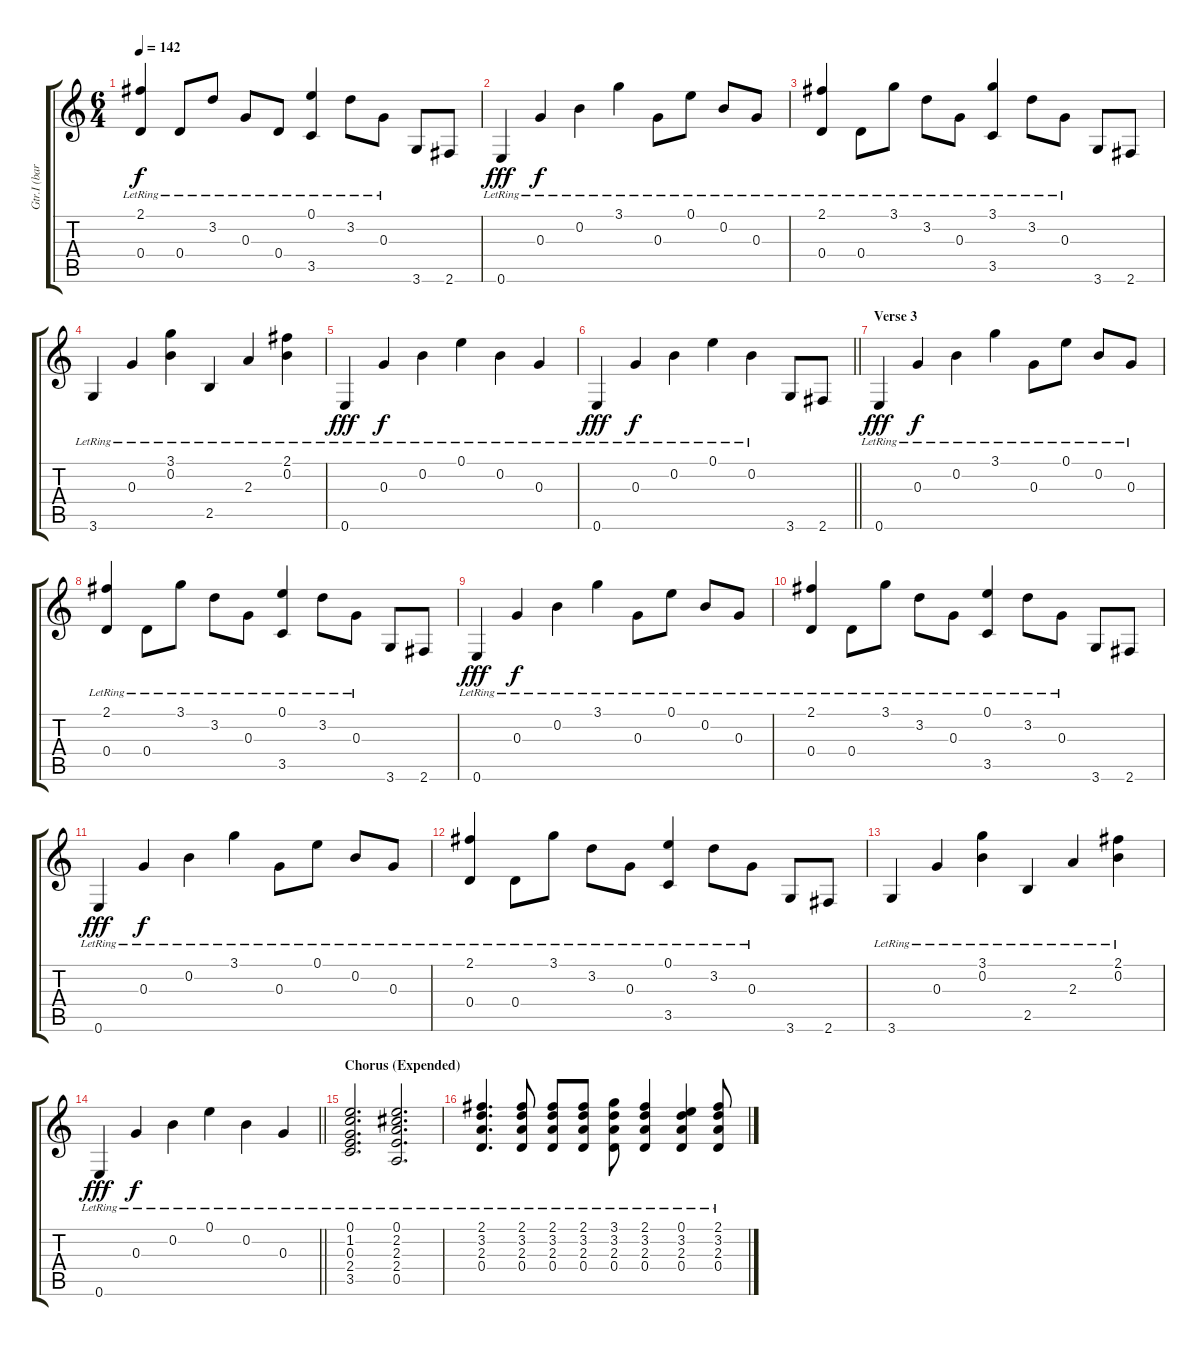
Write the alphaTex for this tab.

\track ("Gtr.I (bare)" "Gtr.I (bar") {instrument acousticguitarsteel}
\staff {score tabs}
\tuning (E4 B3 G3 D3 A2 E2) {hide}
\ts (6 4)
\tempo 142
\clef g2
\ks c
(2.1{lr} 0.4{lr}).4{dy f} 0.4{lr}.8 3.2{lr}.8 0.3{lr}.8 0.4{lr}.8 (0.1{lr} 3.5{lr}).4 3.2{lr}.8 0.3{lr}.8 3.6.8 2.6.8 |
0.6{lr}.4{dy fff} 0.3{lr}.4{dy f} 0.2{lr}.4 3.1{lr}.4 0.3{lr}.8 0.1{lr}.8 0.2{lr}.8 0.3{lr}.8 |
(2.1{lr} 0.4{lr}).4 0.4{lr}.8 3.1{lr}.8 3.2{lr}.8 0.3{lr}.8 (3.1{lr} 3.5{lr}).4 3.2{lr}.8 0.3{lr}.8 3.6.8 2.6.8 |
3.6{lr}.4 0.3{lr}.4 (3.1{lr} 0.2{lr}).4 2.5{lr}.4 2.3{lr}.4 (2.1{lr} 0.2{lr}).4 |
0.6{lr}.4{dy fff} 0.3{lr}.4{dy f} 0.2{lr}.4 0.1{lr}.4 0.2{lr}.4 0.3{lr}.4 |
\barLineRight lightlight
0.6{lr}.4{dy fff} 0.3{lr}.4{dy f} 0.2{lr}.4 0.1{lr}.4 0.2{lr}.4 3.6.8 2.6.8 |
\section ("" "Verse 3")
0.6{lr}.4{dy fff volume 13} 0.3{lr}.4{dy f} 0.2{lr}.4 3.1{lr}.4 0.3{lr}.8 0.1{lr}.8 0.2{lr}.8 0.3{lr}.8 |
(2.1{lr} 0.4{lr}).4 0.4{lr}.8 3.1{lr}.8 3.2{lr}.8 0.3{lr}.8 (0.1{lr} 3.5{lr}).4 3.2{lr}.8 0.3{lr}.8 3.6.8 2.6.8 |
0.6{lr}.4{dy fff} 0.3{lr}.4{dy f} 0.2{lr}.4 3.1{lr}.4 0.3{lr}.8 0.1{lr}.8 0.2{lr}.8 0.3{lr}.8 |
(2.1{lr} 0.4{lr}).4 0.4{lr}.8 3.1{lr}.8 3.2{lr}.8 0.3{lr}.8 (0.1{lr} 3.5{lr}).4 3.2{lr}.8 0.3{lr}.8 3.6.8 2.6.8 |
0.6{lr}.4{dy fff} 0.3{lr}.4{dy f} 0.2{lr}.4 3.1{lr}.4 0.3{lr}.8 0.1{lr}.8 0.2{lr}.8 0.3{lr}.8 |
(2.1{lr} 0.4{lr}).4 0.4{lr}.8 3.1{lr}.8 3.2{lr}.8 0.3{lr}.8 (0.1{lr} 3.5{lr}).4 3.2{lr}.8 0.3{lr}.8 3.6.8 2.6.8 |
3.6{lr}.4 0.3{lr}.4 (3.1{lr} 0.2{lr}).4 2.5{lr}.4 2.3{lr}.4 (2.1{lr} 0.2{lr}).4 |
\barLineRight lightlight
0.6{lr}.4{dy fff} 0.3{lr}.4{dy f} 0.2{lr}.4 0.1{lr}.4 0.2{lr}.4 0.3{lr}.4 |
\section ("" "Chorus (Expended)")
(0.1 1.2 0.3{lr} 2.4 3.5).2{d instrument acousticguitarsteel} (0.1 2.2 2.3{lr} 2.4 0.5).2{d} |
(2.1 3.2 2.3{lr} 0.4).4{d} (2.1 3.2 2.3{lr} 0.4).8 (2.1 3.2 2.3{lr} 0.4).8 (2.1 3.2 2.3{lr} 0.4).8 (3.1 3.2 2.3{lr} 0.4).8 (2.1 3.2 2.3{lr} 0.4).4 (0.1 3.2 2.3{lr} 0.4).4 (2.1 3.2 2.3{lr} 0.4).8
